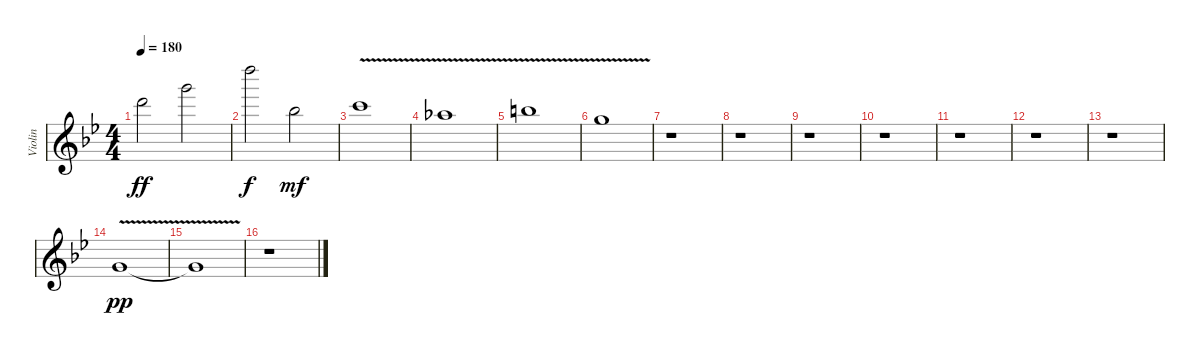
\track ("Violin" "Violin") {instrument violin}
\staff {score}
\tuning (E5 A4 D4 G3) {hide}
\ts (4 4)
\tempo 180
\clef g2
\ks bb
10.1.2{dy ff} 15.1.2 |
22.1.2{dy f} 20.3.2{dy mf} |
22.3{v}.1 |
18.3{v}.1 |
14.2{v}.1 |
17.3{v}.1 |
r.1 |
r.1 |
r.1 |
r.1 |
r.1 |
r.1 |
r.1 |
5.3{v}.1{dy pp} |
5.3{v t}.1 |
r.1
